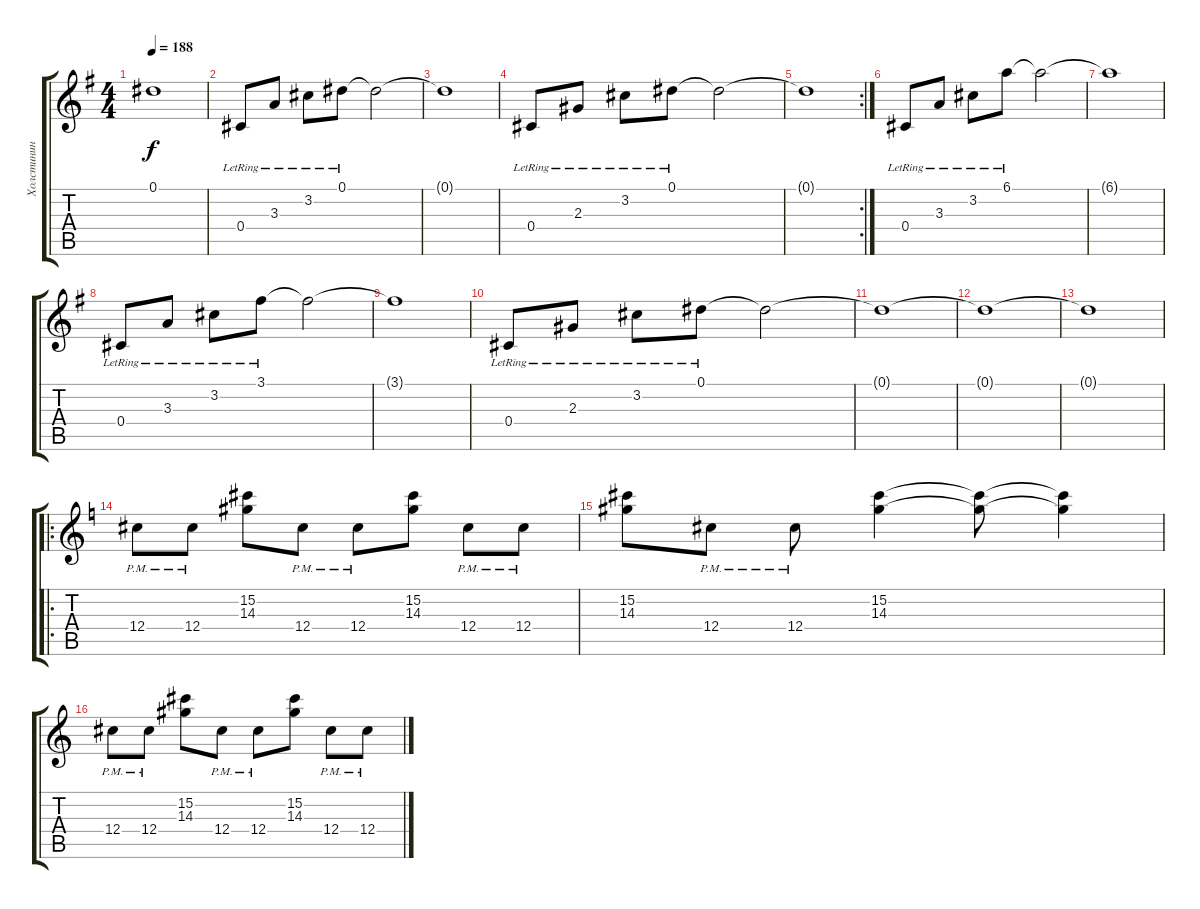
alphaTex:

\track ("Холстинин" "Холстинин") {instrument distortionguitar}
\staff {score tabs}
\tuning (Eb4 Bb3 Gb3 Db3 Ab2 Eb2) {hide}
\ts (4 4)
\tempo 188
\clef g2
\ks g
0.1{t}.1{dy f} |
0.4{lr}.8 3.3{lr}.8 3.2{lr}.8 0.1{lr}.8 0.1{t}.2 |
0.1{t}.1 |
0.4{lr}.8 2.3{lr}.8 3.2{lr}.8 0.1{lr}.8 0.1{t}.2 |
\rc 2
0.1{t}.1 |
0.4{lr}.8 3.3{lr}.8 3.2{lr}.8 6.1{lr}.8 6.1{t}.2 |
6.1{t}.1 |
0.4{lr}.8{beam merge} 3.3{lr}.8 3.2{lr}.8{beam merge} 3.1{lr}.8 3.1{t}.2 |
3.1{t}.1 |
0.4{lr}.8{beam merge} 2.3{lr}.8 3.2{lr}.8 0.1{lr}.8 0.1{t}.2 |
0.1{t}.1 |
0.1{t}.1 |
0.1{t}.1 |
\ro
\ks c
12.4{pm}.8{instrument distortionguitar} 12.4{pm}.8 (15.2 14.3).8 12.4{pm}.8 12.4{pm}.8 (15.2 14.3).8 12.4{pm}.8 12.4{pm}.8 |
(15.2 14.3).8 12.4{pm}.8 12.4{pm}.8 (15.2 14.3).4 (15.2{t} 14.3{t}).8 (15.2{t} 14.3{t}).4 |
12.4{pm}.8 12.4{pm}.8 (15.2 14.3).8 12.4{pm}.8 12.4{pm}.8 (15.2 14.3).8 12.4{pm}.8 12.4{pm}.8
